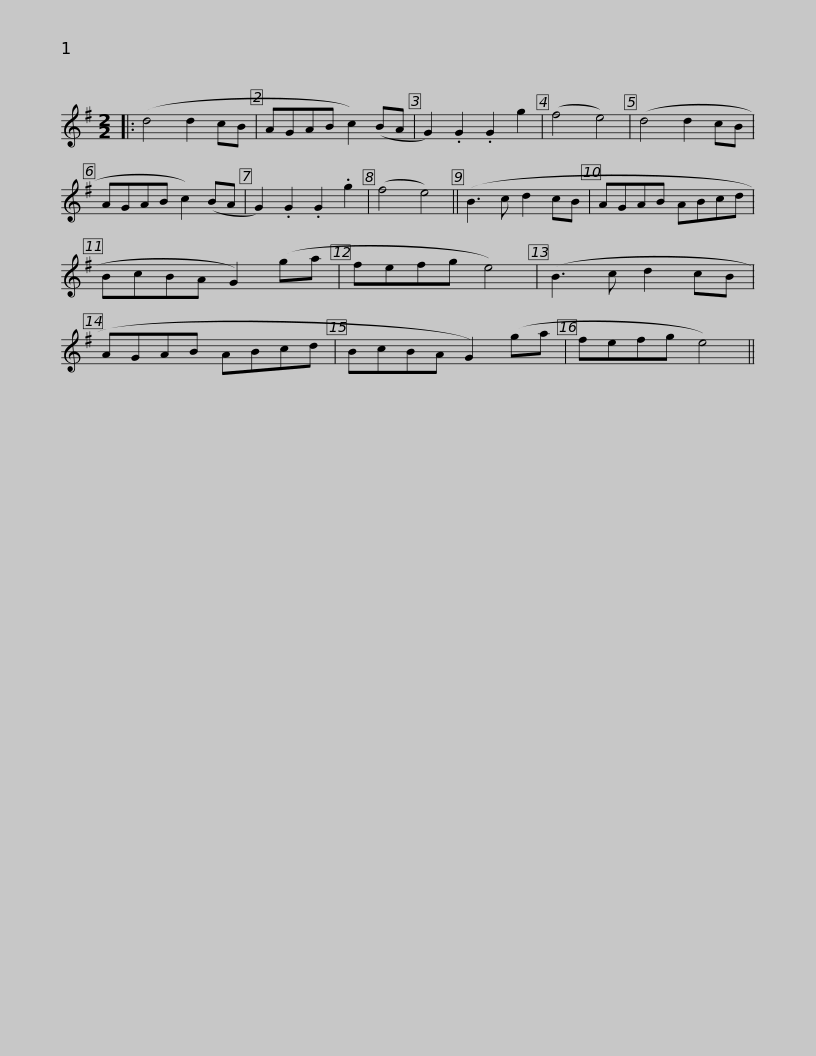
X:1
L:1/8
M:2/2
I:linebreak $
K:G
V:1 treble
V:1
|: (d4 d2 cB | AGAB c2) (BA | G2) .G2 .G2 g2 | (f4 e4) | (d4 d2 cB | %5
 AGAB c2) (BA | G2) .G2 .G2 .g2 | (f4 e4) || (B3 c d2 cB |$ AGAB ABcd | %10
 BcBA G2) (ga | fefg e4) | (B3 c d2 cB | AGAB ABcd | BcBA G2) (ga |$ %15
 fefg e4) || %16
